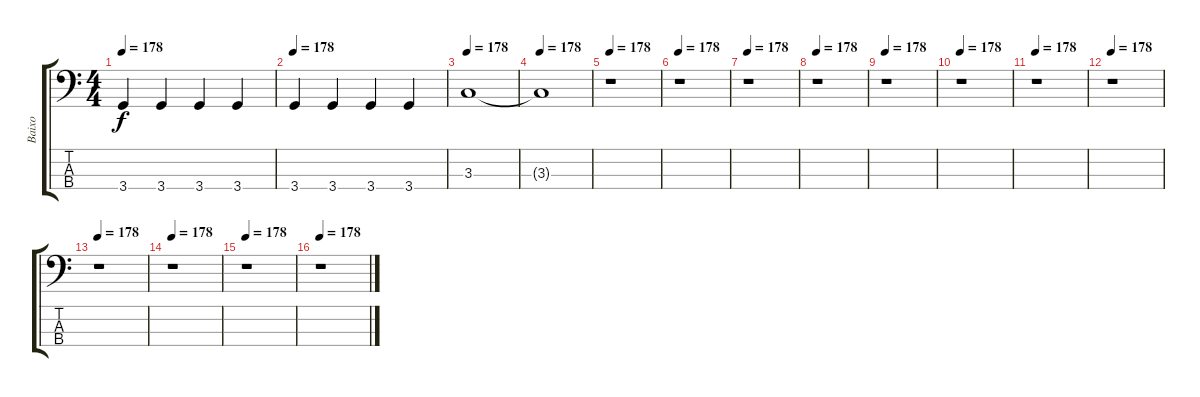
\track ("Baixo" "Baixo") {instrument electricbasspick}
\staff {score tabs}
\tuning (G2 D2 A1 E1) {hide}
\ts (4 4)
\tempo 178
\clef f4
\ks c
3.4.4{dy f} 3.4.4 3.4.4 3.4.4 |
\tempo 178
3.4.4 3.4.4 3.4.4 3.4.4 |
\tempo 178
3.3.1 |
\tempo 178
3.3{t}.1 |
\tempo 178
r.1 |
\tempo 178
r.1 |
\tempo 178
r.1 |
\tempo 178
r.1 |
\tempo 178
r.1 |
\tempo 178
r.1 |
\tempo 178
r.1 |
\tempo 178
r.1 |
\tempo 178
r.1 |
\tempo 178
r.1 |
\tempo 178
r.1 |
\tempo 178
r.1
